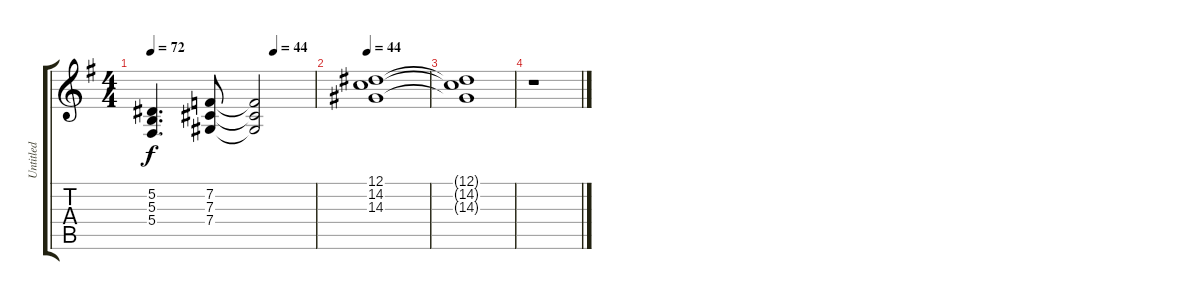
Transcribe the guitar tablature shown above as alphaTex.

\track ("Untitled" "Untitled") {instrument synthstrings2}
\staff {score tabs}
\tuning (Eb4 Bb3 Gb3 Db3 Ab2 Eb2) {hide}
\ts (4 4)
\tempo 72
\tempo (44 0.75)
\clef g2
\ks g
(5.2 5.3 5.4).4{d dy f} (7.2 7.3 7.4).8 (7.2{t} 7.3{t} 7.4{t}).2 |
\tempo 44
(12.1 14.2 14.3).1 |
(12.1{t} 14.2{t} 14.3{t}).1 |
r.1
